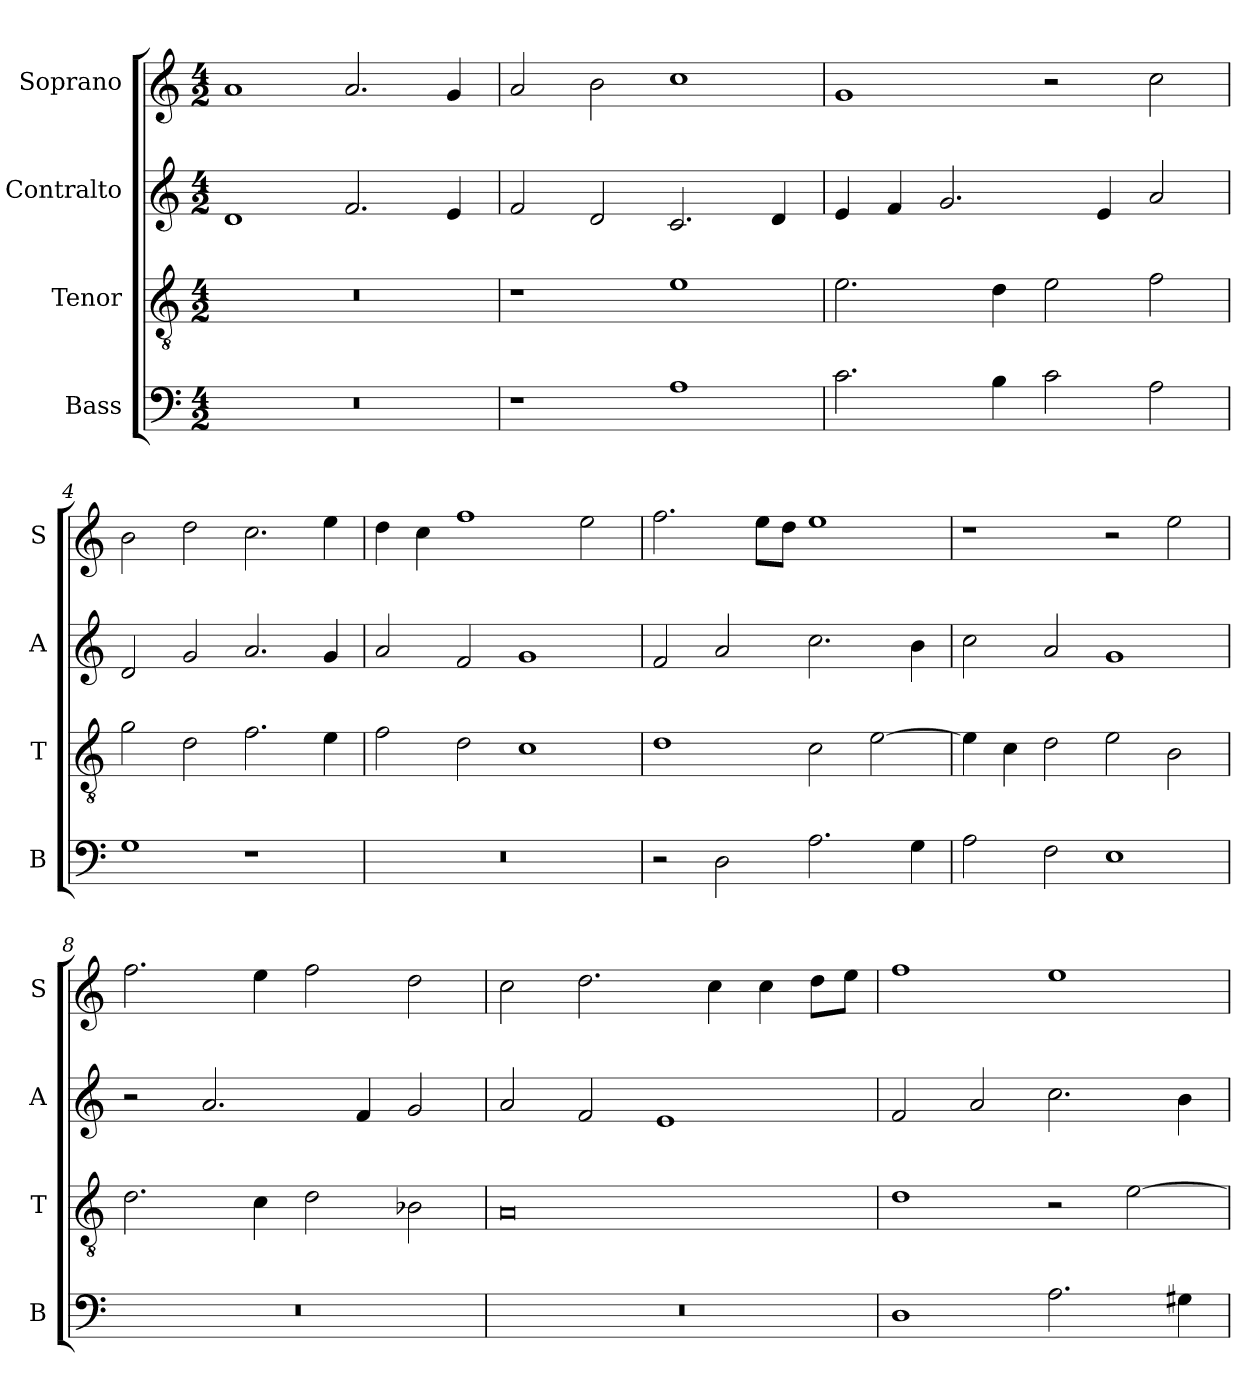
**kern	**kern	**kern	**kern
*part4	*part3	*part2	*part1
*staff4	*staff3	*staff2	*staff1
*I"Bass	*I"Tenor	*I"Contralto	*I"Soprano
*I'B	*I'T	*I'A	*I'S
*clefF4	*clefGv2	*clefG2	*clefG2
*k[]	*k[]	*k[]	*k[]
*D:dor	*D:dor	*D:dor	*D:dor
*M4/2	*M4/2	*M4/2	*M4/2
=1	=1	=1	=1
0r	0r	1d	1a
.	.	2.f	2.a
.	.	4e	4g
=2	=2	=2	=2
1r	1r	2f	2a
.	.	2d	2b
1A	1e	2.c	1cc
.	.	4d	.
=3	=3	=3	=3
2.c	2.e	4e	1g
.	.	4f	.
.	.	2.g	.
4B	4d	.	.
2c	2e	.	2r
.	.	4e	.
2A	2f	2a	2cc
=4	=4	=4	=4
1G	2g	2d	2b
.	2d	2g	2dd
1r	2.f	2.a	2.cc
.	4e	4g	4ee
=5	=5	=5	=5
0r	2f	2a	4dd
.	.	.	4cc
.	2d	2f	1ff
.	1c	1g	.
.	.	.	2ee
=6	=6	=6	=6
2r	1d	2f	2.ff
2D	.	2a	.
.	.	.	8ee\L
.	.	.	8dd\J
2.A	2c	2.cc	1ee
.	[2e	.	.
4G	.	4b	.
=7	=7	=7	=7
2A	4e]	2cc	1r
.	4c	.	.
2F	2d	2a	.
1E	2e	1g	2r
.	2B	.	2ee
=8	=8	=8	=8
0r	2.d	2r	2.ff
.	.	2.a	.
.	4c	.	4ee
.	2d	.	2ff
.	.	4f	.
.	2B-X	2g	2dd
=9	=9	=9	=9
0r	0A	2a	2cc
.	.	2f	2.dd
.	.	1e	.
.	.	.	4cc
.	.	.	4cc
.	.	.	8dd\L
.	.	.	8ee\J
=10	=10	=10	=10
1D	1d	2f	1ff
.	.	2a	.
2.A	2r	2.cc	1ee
.	[2e	.	.
4G#X	.	4b	.
=	=	=	=
*-	*-	*-	*-
